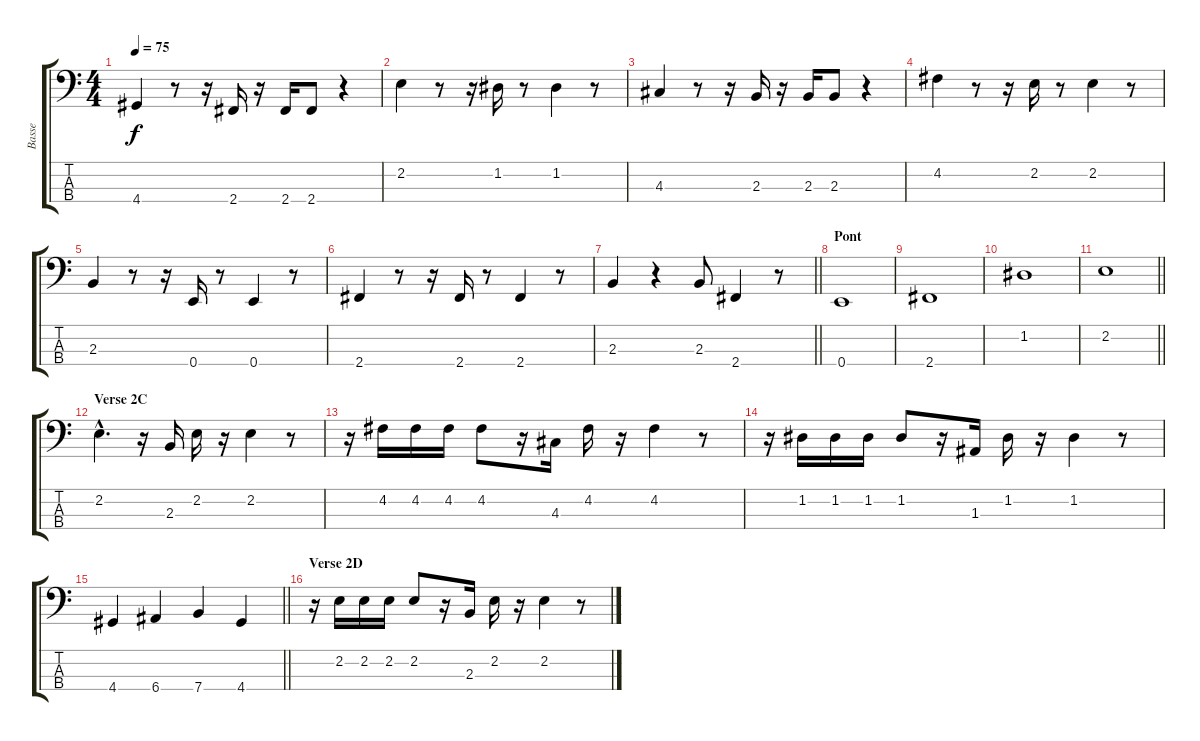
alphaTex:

\track ("Basse" "Basse") {instrument electricbassfinger}
\staff {score tabs}
\tuning (G2 D2 A1 E1) {hide}
\ts (4 4)
\tempo 75
\clef f4
\ks c
4.4.4{dy f} r.8 r.16 2.4.16 r.16 2.4.16 2.4.8 r.4 |
2.2.4 r.8 r.16 1.2.16 r.8 1.2.4 r.8 |
4.3.4 r.8 r.16 2.3.16 r.16 2.3.16 2.3.8 r.4 |
4.2.4 r.8 r.16 2.2.16 r.8 2.2.4 r.8 |
2.3.4 r.8 r.16 0.4.16 r.8 0.4.4 r.8 |
2.4.4 r.8 r.16 2.4.16 r.8 2.4.4 r.8 |
\barLineRight lightlight
2.3.4 r.4 2.3.8 2.4.4 r.8 |
\section ("" "Pont")
0.4.1 |
2.4.1 |
1.2.1 |
\barLineRight lightlight
2.2.1 |
\section ("" "Verse 2C")
2.2{hac}.4{d} r.16 2.3.16 2.2.16 r.16 2.2.4 r.8 |
r.16 4.2.16 4.2.16 4.2.16 4.2.8 r.16 4.3.16 4.2.16 r.16 4.2.4 r.8 |
r.16 1.2.16 1.2.16 1.2.16 1.2.8 r.16 1.3.16 1.2.16 r.16 1.2.4 r.8 |
\barLineRight lightlight
4.4.4 6.4.4 7.4.4 4.4.4 |
\section ("" "Verse 2D")
r.16 2.2.16 2.2.16 2.2.16 2.2.8 r.16 2.3.16 2.2.16 r.16 2.2.4 r.8
